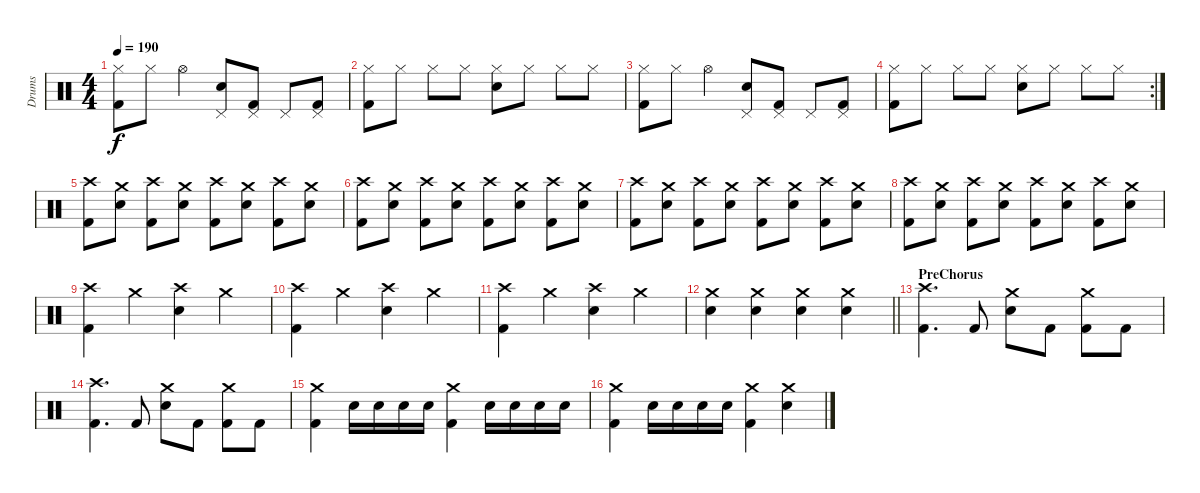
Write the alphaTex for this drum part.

\track ("Drums" "Drums") {instrument percussion}
\staff {score}
\articulation defaults
\ts (4 4)
\tempo 190
\clef neutral
\ks c
("Hi-Hat (closed)" "Kick (hit) 2").8{dy f} "Hi-Hat (closed)".8 "Hi-Hat (open)".4 ("Pedal Hi-Hat (hit)" "Electric Snare (hit)").8 ("Pedal Hi-Hat (hit)" "Kick (hit) 2").8 "Pedal Hi-Hat (hit)".8 ("Pedal Hi-Hat (hit)" "Kick (hit) 2").8 |
("Hi-Hat (closed)" "Kick (hit) 2").8 "Hi-Hat (closed)".8 "Hi-Hat (closed)".8 "Hi-Hat (closed)".8 ("Hi-Hat (closed)" "Electric Snare (hit)").8 "Hi-Hat (closed)".8 "Hi-Hat (closed)".8 "Hi-Hat (closed)".8 |
("Hi-Hat (closed)" "Kick (hit) 2").8 "Hi-Hat (closed)".8 "Hi-Hat (open)".4 ("Pedal Hi-Hat (hit)" "Electric Snare (hit)").8 ("Pedal Hi-Hat (hit)" "Kick (hit) 2").8 "Pedal Hi-Hat (hit)".8 ("Pedal Hi-Hat (hit)" "Kick (hit) 2").8 |
\rc 2
("Hi-Hat (closed)" "Kick (hit) 2").8 "Hi-Hat (closed)".8 "Hi-Hat (closed)".8 "Hi-Hat (closed)".8 ("Hi-Hat (closed)" "Electric Snare (hit)").8 "Hi-Hat (closed)".8 "Hi-Hat (closed)".8 "Hi-Hat (closed)".8 |
("Crash high (hit)" "Kick (hit) 2").8 ("Crash medium (hit)" "Electric Snare (hit)").8 ("Crash high (hit)" "Kick (hit) 2").8 ("Crash medium (hit)" "Electric Snare (hit)").8 ("Crash high (hit)" "Kick (hit) 2").8 ("Crash medium (hit)" "Electric Snare (hit)").8 ("Crash high (hit)" "Kick (hit) 2").8 ("Crash medium (hit)" "Electric Snare (hit)").8 |
("Crash high (hit)" "Kick (hit) 2").8 ("Crash medium (hit)" "Electric Snare (hit)").8 ("Crash high (hit)" "Kick (hit) 2").8 ("Crash medium (hit)" "Electric Snare (hit)").8 ("Crash high (hit)" "Kick (hit) 2").8 ("Crash medium (hit)" "Electric Snare (hit)").8 ("Crash high (hit)" "Kick (hit) 2").8 ("Crash medium (hit)" "Electric Snare (hit)").8 |
("Crash high (hit)" "Kick (hit) 2").8 ("Crash medium (hit)" "Electric Snare (hit)").8 ("Crash high (hit)" "Kick (hit) 2").8 ("Crash medium (hit)" "Electric Snare (hit)").8 ("Crash high (hit)" "Kick (hit) 2").8 ("Crash medium (hit)" "Electric Snare (hit)").8 ("Crash high (hit)" "Kick (hit) 2").8 ("Crash medium (hit)" "Electric Snare (hit)").8 |
("Crash high (hit)" "Kick (hit) 2").8 ("Crash medium (hit)" "Electric Snare (hit)").8 ("Crash high (hit)" "Kick (hit) 2").8 ("Crash medium (hit)" "Electric Snare (hit)").8 ("Crash high (hit)" "Kick (hit) 2").8 ("Crash medium (hit)" "Electric Snare (hit)").8 ("Crash high (hit)" "Kick (hit) 2").8 ("Crash medium (hit)" "Electric Snare (hit)").8 |
("Crash high (hit)" "Kick (hit) 2").4 "Crash medium (hit)".4 ("Crash high (hit)" "Electric Snare (hit)").4 "Crash medium (hit)".4 |
("Crash high (hit)" "Kick (hit) 2").4 "Crash medium (hit)".4 ("Crash high (hit)" "Electric Snare (hit)").4 "Crash medium (hit)".4 |
("Crash high (hit)" "Kick (hit) 2").4 "Crash medium (hit)".4 ("Crash high (hit)" "Electric Snare (hit)").4 "Crash medium (hit)".4 |
\barLineRight lightlight
("Crash medium (hit)" "Electric Snare (hit)").4 ("Crash medium (hit)" "Electric Snare (hit)").4 ("Crash medium (hit)" "Electric Snare (hit)").4 ("Crash medium (hit)" "Electric Snare (hit)").4 |
\section ("" "PreChorus")
("Crash high (hit)" "Kick (hit) 2").4{d} "Kick (hit) 2".8 ("Crash medium (hit)" "Electric Snare (hit)").8 "Kick (hit) 2".8 ("Crash medium (hit)" "Kick (hit) 2").8 "Kick (hit) 2".8 |
("Crash high (hit)" "Kick (hit) 2").4{d} "Kick (hit) 2".8 ("Crash medium (hit)" "Electric Snare (hit)").8 "Kick (hit) 2".8 ("Crash medium (hit)" "Kick (hit) 2").8 "Kick (hit) 2".8 |
("Crash medium (hit)" "Kick (hit) 2").4 "Electric Snare (hit)".16 "Electric Snare (hit)".16 "Electric Snare (hit)".16 "Electric Snare (hit)".16 ("Crash medium (hit)" "Kick (hit) 2").4 "Electric Snare (hit)".16 "Electric Snare (hit)".16 "Electric Snare (hit)".16 "Electric Snare (hit)".16 |
("Crash medium (hit)" "Kick (hit) 2").4 "Electric Snare (hit)".16 "Electric Snare (hit)".16 "Electric Snare (hit)".16 "Electric Snare (hit)".16 ("Crash medium (hit)" "Kick (hit) 2").4 ("Crash medium (hit)" "Electric Snare (hit)").4
